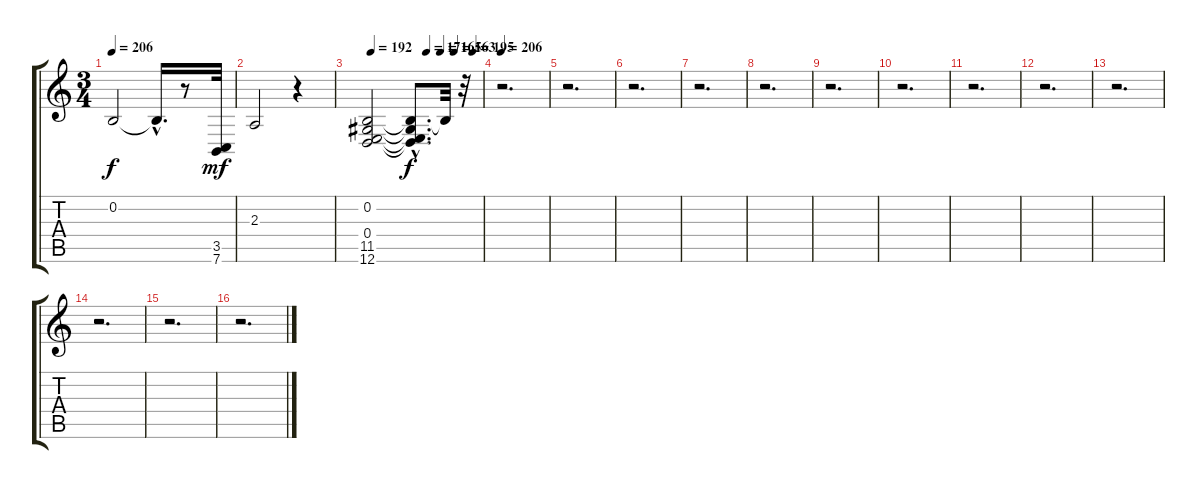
\track "" {instrument harpsichord}
\staff {score tabs}
\tuning (E4 B3 G3 D3 A2 E2) {hide}
\ts (3 4)
\tempo 206
\clef g2
\ks c
0.2{t}.2{dy f} 0.2{hac t}.16{d} r.8 (3.5 7.6).32{dy mf} |
2.3.2 r.4 |
\tempo 192
\tempo (171 0.5)
\tempo (165 0.625)
\tempo (163 0.75)
\tempo (195 0.9166666666666666)
(0.2 0.4 11.5 12.6).2 (0.2{hac t} 0.4{hac t} 11.5{hac t} 12.6{hac t}).8{d dy f} 0.2{t}.32 r.32 |
\tempo 206
r.2{d} |
r.2{d} |
r.2{d} |
r.2{d} |
r.2{d} |
r.2{d} |
r.2{d} |
r.2{d} |
r.2{d} |
r.2{d} |
r.2{d} |
r.2{d} |
r.2{d}
